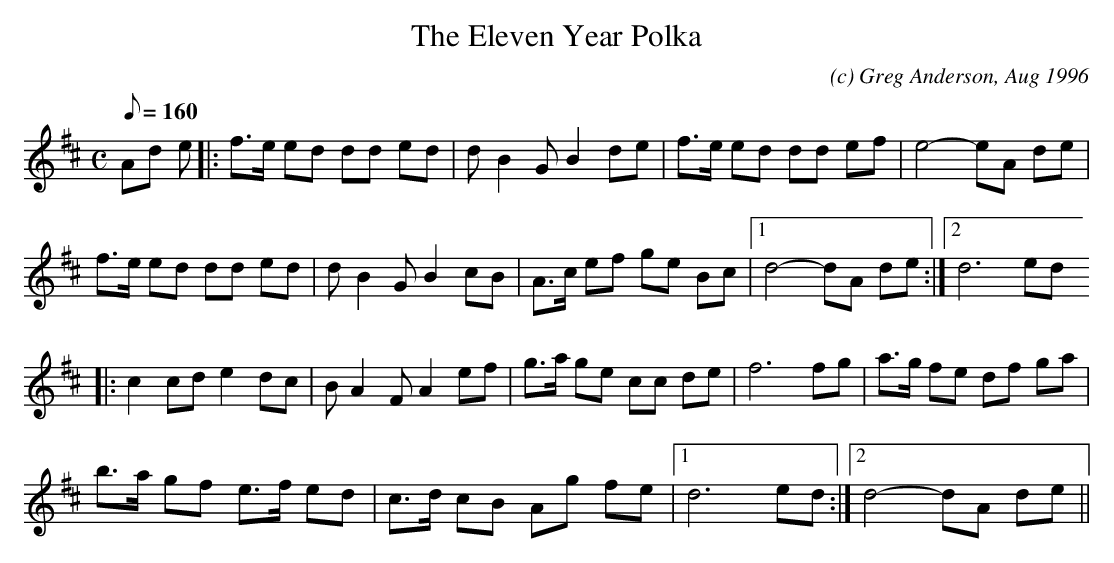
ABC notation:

X:1
T:The Eleven Year Polka
M:C
L:1/8
Q:160
C:(c) Greg Anderson, Aug 1996
K:D
Ad e|:f>e ed dd ed|d B2 G B2 de|f>e ed dd ef|e4- eA de|
f>e ed dd ed|d B2 G B2 cB|A>c ef ge Bc|1d4- dA de:|2d6 ed
|:c2 cd e2 dc|B A2 F A2 ef|g>a ge cc de|f6 fg |a>g fe df ga|
b>a gf e>f ed|c>d cB Ag fe|1d6 ed:|2d4- dA de||
